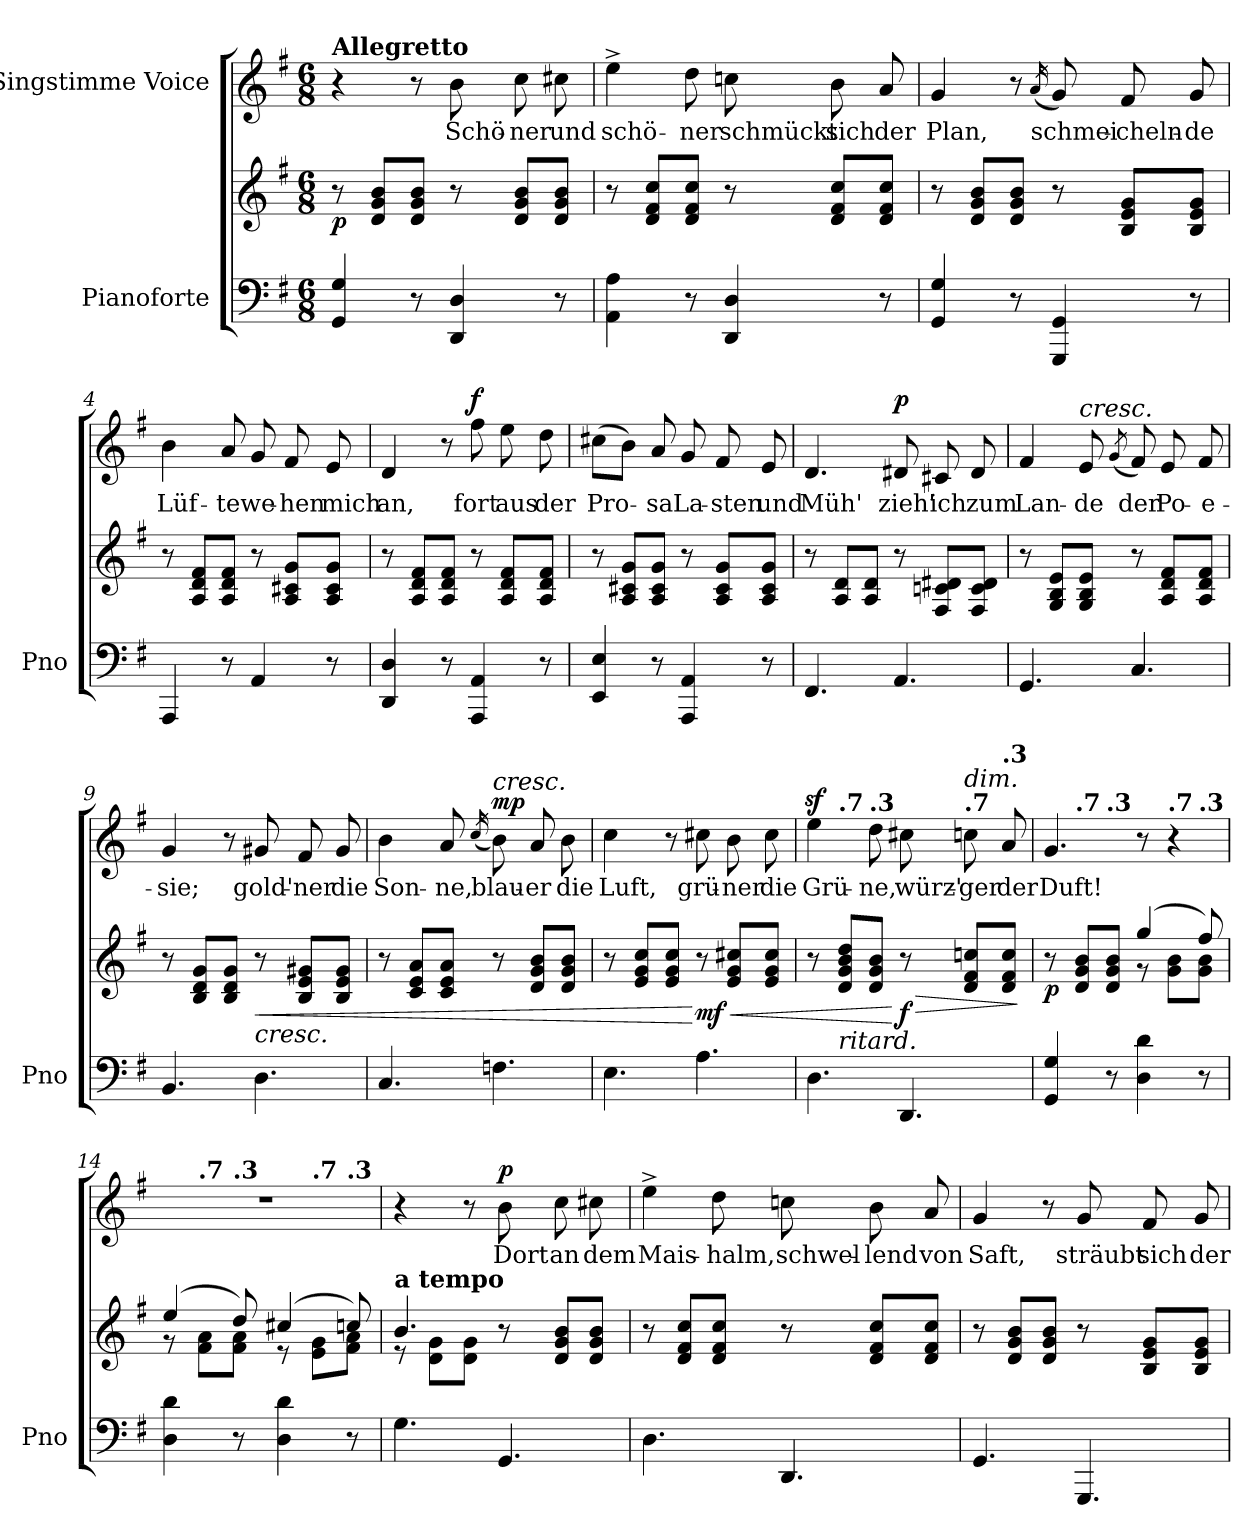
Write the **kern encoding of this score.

**kern	**kern	**dynam	**kern	**text	**dynam
*part2	*part2	*part2	*part1	*part1	*part1
*staff3	*staff2	*staff2/3	*staff1	*staff1	*staff1
*I"Pianoforte	*	*	*I"Singstimme Voice	*	*
*I'Pno	*	*	*	*	*
*clefF4	*clefG2	*	*clefG2	*	*
*k[f#]	*k[f#]	*	*k[f#]	*	*
*M6/8	*M6/8	*	*M6/8	*	*
=1	=1	=1	=1	=1	=1
!	!	!	!LO:TX:a:B:t=Allegretto	!	!
!	!	!LO:DY:b	!	!	!
4GG/ 4G/	8r	p	4r	.	.
.	8d/ 8g/ 8b/L	.	.	.	.
8r	8d/ 8g/ 8b/J	.	8r	.	.
!	!	!	!	!LO:LY:b	!
4DD/ 4D/	8r	.	8b\	Schö-	.
!	!	!	!	!LO:LY:b	!
.	8d/ 8g/ 8b/L	.	8cc\	-ner	.
!	!	!	!	!LO:LY:b	!
8r	8d/ 8g/ 8b/J	.	8cc#X\	und	.
=2	=2	=2	=2	=2	=2
!	!	!	!	!LO:LY:b	!
4AA\ 4A\	8r	.	4ee^\	schö-	.
.	8d/ 8f#/ 8cc/L	.	.	.	.
!	!	!	!	!LO:LY:b	!
8r	8d/ 8f#/ 8cc/J	.	8dd\	-ner	.
!	!	!	!	!LO:LY:b	!
4DD/ 4D/	8r	.	8ccn\	schmückt	.
!	!	!	!	!LO:LY:b	!
.	8d/ 8f#/ 8cc/L	.	8b\	sich	.
!	!	!	!	!LO:LY:b	!
8r	8d/ 8f#/ 8cc/J	.	8a/	der	.
=3	=3	=3	=3	=3	=3
!	!	!	!	!LO:LY:b	!
4GG/ 4G/	8r	.	4g/	Plan,	.
.	8d/ 8g/ 8b/L	.	.	.	.
8r	8d/ 8g/ 8b/J	.	8r	.	.
.	.	.	(<16qa/	.	.
!	!	!	!	!LO:LY:b	!
4GGG/ 4GG/	8r	.	8g/)	schmei-	.
!	!	!	!	!LO:LY:b	!
.	8B/ 8e/ 8g/L	.	8f#/	-cheln-	.
!	!	!	!	!LO:LY:b	!
8r	8B/ 8e/ 8g/J	.	8g/	-de	.
=4	=4	=4	=4	=4	=4
!	!	!	!	!LO:LY:b	!
4AAA/	8r	.	4b\	Lüf-	.
.	8A/ 8d/ 8f#/L	.	.	.	.
!	!	!	!	!LO:LY:b	!
8r	8A/ 8d/ 8f#/J	.	8a/	-te	.
!	!	!	!	!LO:LY:b	!
4AA/	8r	.	8g/	we-	.
!	!	!	!	!LO:LY:b	!
.	8A/ 8c#X/ 8g/L	.	8f#/	-hen	.
!	!	!	!	!LO:LY:b	!
8r	8A/ 8c#/ 8g/J	.	8e/	mich	.
!!LO:LB:g=z
=5	=5	=5	=5	=5	=5
!	!	!	!	!LO:LY:b	!
4DD/ 4D/	8r	.	4d/	an,	.
.	8A/ 8d/ 8f#/L	.	.	.	.
8r	8A/ 8d/ 8f#/J	.	8r	.	.
!	!	!	!	!LO:LY:b	!LO:DY:a
4AAA/ 4AA/	8r	.	8ff#\	fort	f
!	!	!	!	!LO:LY:b	!
.	8A/ 8d/ 8f#/L	.	8ee\	aus	.
!	!	!	!	!LO:LY:b	!
8r	8A/ 8d/ 8f#/J	.	8dd\	der	.
=6	=6	=6	=6	=6	=6
!	!	!	!	!LO:LY:b	!
4EE/ 4E/	8r	.	(>8cc#X\L	Pro-	.
.	8A/ 8c#X/ 8g/L	.	8b\J)	.	.
!	!	!	!	!LO:LY:b	!
8r	8A/ 8c#/ 8g/J	.	8a/	-sa	.
!	!	!	!	!LO:LY:b	!
4AAA/ 4AA/	8r	.	8g/	La-	.
!	!	!	!	!LO:LY:b	!
.	8A/ 8c#/ 8g/L	.	8f#/	-sten	.
!	!	!	!	!LO:LY:b	!
8r	8A/ 8c#/ 8g/J	.	8e/	und	.
=7	=7	=7	=7	=7	=7
!	!	!	!	!LO:LY:b	!
4.FF#/	8r	.	4.d/	Müh'	.
.	8A/ 8d/L	.	.	.	.
.	8A/ 8d/J	.	.	.	.
!	!	!	!	!LO:LY:b	!LO:DY:a
4.AA/	8r	.	8d#X/	zieh'	p
!	!	!	!	!LO:LY:b	!
.	8F#/ 8cn/ 8d#X/L	.	8c#X/	ich	.
!	!	!	!	!LO:LY:b	!
.	8F#/ 8c/ 8d#/J	.	8d#/	zum	.
=8	=8	=8	=8	=8	=8
!	!	!	!	!LO:LY:b	!
4.GG/	8r	.	4f#/	Lan-	.
.	8G/ 8B/ 8e/L	.	.	.	.
!	!	!	!LO:TX:a:i:t=cresc.	!	!
!	!	!	!	!LO:LY:b	!
.	8G/ 8B/ 8e/J	.	8e/	-de	.
.	.	.	(<8qg/	.	.
!	!	!	!	!LO:LY:b	!
4.C/	8r	.	8f#/)	der	.
!	!	!	!	!LO:LY:b	!
.	8A/ 8d/ 8f#/L	.	8e/	Po-	.
!	!	!	!	!LO:LY:b	!
.	8A/ 8d/ 8f#/J	.	8f#/	-e-	.
=9	=9	=9	=9	=9	=9
!	!	!	!	!LO:LY:b	!
4.BB/	8r	.	4g/	-sie;	.
.	8B/ 8d/ 8g/L	.	.	.	.
.	8B/ 8d/ 8g/J	.	8r	.	.
!	!LO:TX:b:i:t=cresc.	!	!	!	!
!	!	!LO:HP:b	!	!LO:LY:b	!
4.D\	8r	<	8g#X/	gold'-	.
!	!	!	!	!LO:LY:b	!
.	8B/ 8e/ 8g#X/L	.	8f#/	-ner	.
!	!	!	!	!LO:LY:b	!
.	8B/ 8e/ 8g#/J	.	8g#/	die	.
!!LO:LB:g=z
=10	=10	=10	=10	=10	=10
!	!	!	!	!LO:LY:b	!
4.C/	8r	.	4b\	Son-	.
.	8c/ 8e/ 8a/L	.	.	.	.
!	!	!	!	!LO:LY:b	!
.	8c/ 8e/ 8a/J	.	8a/	-ne,	.
.	.	.	(<16qcc/	.	.
!	!	!	!LO:TX:a:i:t=cresc.	!	!
!	!	!	!	!LO:LY:b	!LO:DY:b
4.Fn\	8r	.	8b\)	blau-	mp
!	!	!	!	!LO:LY:b	!
.	8d/ 8g/ 8b/L	.	8a/	-er	.
!	!	!	!	!LO:LY:b	!
.	8d/ 8g/ 8b/J	.	8b\	die	.
=11	=11	=11	=11	=11	=11
!	!	!	!	!LO:LY:b	!
4.E\	8r	.	4cc\	Luft,	.
.	8e/ 8g/ 8cc/L	.	.	.	.
.	8e/ 8g/ 8cc/J	.	8r	.	.
!	!	!LO:HP:n=1:b	!	!LO:LY:b	!
!	!	!LO:DY:n=1:b	!	!	!
4.A\	8r	[ < mf	8cc#X\	grü-	.
!	!	!	!	!LO:LY:b	!
.	8e/ 8g/ 8cc#X/L	.	8b\	-ner	.
!	!	!	!	!LO:LY:b	!
.	8e/ 8g/ 8cc#/J	.	8cc#\	die	.
=12	=12	=12	=12	=12	=12
*	*	*	*MM120	*	*
!	!	!	!	!LO:LY:b	!LO:DY:a
*	*	*	*^	*	*
4.D\	8r	.	4eez>\	8ryy	Grü-	other-dynamics
*	*	*	*MM116	*	*	*
!	!	!	!	!LO:TX:a:B:t=.7	!	!
!	!LO:TX:b:i:t=ritard.	!	!	!	!	!
.	8d/ 8g/ 8b/ 8dd/L	.	.	2ryy	.	.
*	*	*	*MM113	*	*	*
!	!	!	!LO:TX:a:B:t=.3	!	!	!
!	!	!	!	!	!LO:LY:b	!
.	8d/ 8g/ 8b/J	.	8dd\	.	-ne,	.
*	*	*	*MM110	*	*	*
!	!	!LO:HP:n=1:b	!	!	!LO:LY:b	!
!	!	!LO:DY:n=1:b	!	!	!	!
4.DD/	8r	[ > f	8cc#X\	.	würz'-	.
*	*	*	*MM106	*	*	*
!	!	!	!LO:TX:a:B:t=.7	!	!	!
!	!	!	!LO:TX:a:i:t=dim.	!	!	!
!	!	!	!	!	!LO:LY:b	!
.	8d/ 8f#/ 8ccn/L	.	8ccn\	.	-ger	.
*	*	*	*MM103	*	*	*
!	!	!	!LO:TX:a:B:t=.3	!	!	!
!	!	!	!	!	!LO:LY:b	!
.	8d/ 8f#/ 8cc/J	.	8a/	8ryy	der	.
.	.	]	.	.	.	.
*	*	*	*v	*v	*	*
=13	=13	=13	=13	=13	=13
*	*	*	*MM100	*	*
*	*^	*	*^	*	*
!	!	!	!LO:DY:b	!	!	!LO:LY:b	!
*	*	*	*	*	*^	*	*
4GG/ 4G/	8r	4.ryy	p	4.g/	8ryy	4ryy	Duft!	.
*	*	*	*	*MM96	*	*	*	*
!	!	!	!	!	!LO:TX:a:B:t=.7	!	!	!
.	8d/ 8g/ 8b/L	.	.	.	2ryy	.	.	.
*	*	*	*	*MM93	*	*	*	*
!	!	!	!	!	!	!LO:TX:a:B:t=.3	!	!
8r	8d/ 8g/ 8b/J	.	.	.	.	2ryy	.	.
*	*	*	*	*MM90	*	*	*	*
4D\ 4d\	(>4gg/	8r	.	8r	.	.	.	.
*	*	*	*	*MM86	*	*	*	*
!	!	!	!	!LO:TX:a:B:t=.7	!	!	!	!
.	.	8g\ 8b\L	.	4r	.	.	.	.
*	*	*	*	*MM83	*	*	*	*
!	!	!	!	!	!LO:TX:a:B:t=.3	!	!	!
8r	8ff#/)	8g\ 8b\J	.	.	8ryy	.	.	.
*	*	*	*	*v	*v	*v	*	*
=14	=14	=14	=14	=14	=14	=14
*	*	*	*	*MM80	*	*
*	*	*	*	*^	*	*
*	*	*	*	*	*^	*	*
*	*	*	*	*	*	*^	*	*
*	*	*	*	*	*	*	*^	*	*
4D\ 4d\	(>4ee/	8r	.	2.r	8ryy	4ryy	2ryy	4.ryy	.	.
*	*	*	*	*MM76	*	*	*	*	*	*
!	!	!	!	!	!LO:TX:a:B:t=.7	!	!	!	!	!
.	.	8f#\ 8a\L	.	.	2ryy	.	.	.	.	.
*	*	*	*	*MM73	*	*	*	*	*	*
!	!	!	!	!	!	!LO:TX:a:B:t=.3	!	!	!	!
8r	8dd/)	8f#\ 8a\J	.	.	.	2ryy	.	.	.	.
*	*	*	*	*MM70	*	*	*	*	*	*
4D\ 4d\	(>4cc#X/	8r	.	.	.	.	.	4.ryy	.	.
*	*	*	*	*MM66	*	*	*	*	*	*
!	!	!	!	!	!	!	!LO:TX:a:B:t=.7	!	!	!
.	.	8e\ 8g\L	.	.	.	.	4ryy	.	.	.
*	*	*	*	*MM63	*	*	*	*	*	*
!	!	!	!	!	!LO:TX:a:B:t=.3	!	!	!	!	!
8r	8ccn/)	8f#\ 8a\J	.	.	8ryy	.	.	.	.	.
=15	=15	=15	=15	=15	=15	=15	=15	=15	=15	=15
!	!	!	!	!LO:TX:a:B:t=a tempo	!	!	!	!	!	!
!	!LO:TX:a:B:t=a tempo	!	!	!	!	!	!	!	!	!
*	*	*	*	*v	*v	*v	*v	*v	*	*
4.G\	4.b/	8r	.	4r	.	.
.	.	8d\ 8g\L	.	.	.	.
.	.	8d\ 8g\J	.	8r	.	.
!	!	!	!	!	!LO:LY:b	!LO:DY:a
4.GG/	8r	4.ryy	.	8b\	Dort	p
!	!	!	!	!	!LO:LY:b	!
.	8d/ 8g/ 8b/L	.	.	8cc\	an	.
!	!	!	!	!	!LO:LY:b	!
.	8d/ 8g/ 8b/J	.	.	8cc#X\	dem	.
*	*v	*v	*	*	*	*
!!LO:LB:g=z
=16	=16	=16	=16	=16	=16
!	!	!	!	!LO:LY:b	!
4.D\	8r	.	4ee^\	Mais-	.
.	8d/ 8f#/ 8cc/L	.	.	.	.
!	!	!	!	!LO:LY:b	!
.	8d/ 8f#/ 8cc/J	.	8dd\	-halm,	.
!	!	!	!	!LO:LY:b	!
4.DD/	8r	.	8ccn\	schwel-	.
!	!	!	!	!LO:LY:b	!
.	8d/ 8f#/ 8cc/L	.	8b\	-lend	.
!	!	!	!	!LO:LY:b	!
.	8d/ 8f#/ 8cc/J	.	8a/	von	.
=17	=17	=17	=17	=17	=17
!	!	!	!	!LO:LY:b	!
4.GG/	8r	.	4g/	Saft,	.
.	8d/ 8g/ 8b/L	.	.	.	.
.	8d/ 8g/ 8b/J	.	8r	.	.
!	!	!	!	!LO:LY:b	!
4.GGG/	8r	.	8g/	sträubt	.
!	!	!	!	!LO:LY:b	!
.	8B/ 8e/ 8g/L	.	8f#/	sich	.
!	!	!	!	!LO:LY:b	!
.	8B/ 8e/ 8g/J	.	8g/	der	.
=	=	=	=	=	=
*-	*-	*-	*-	*-	*-
